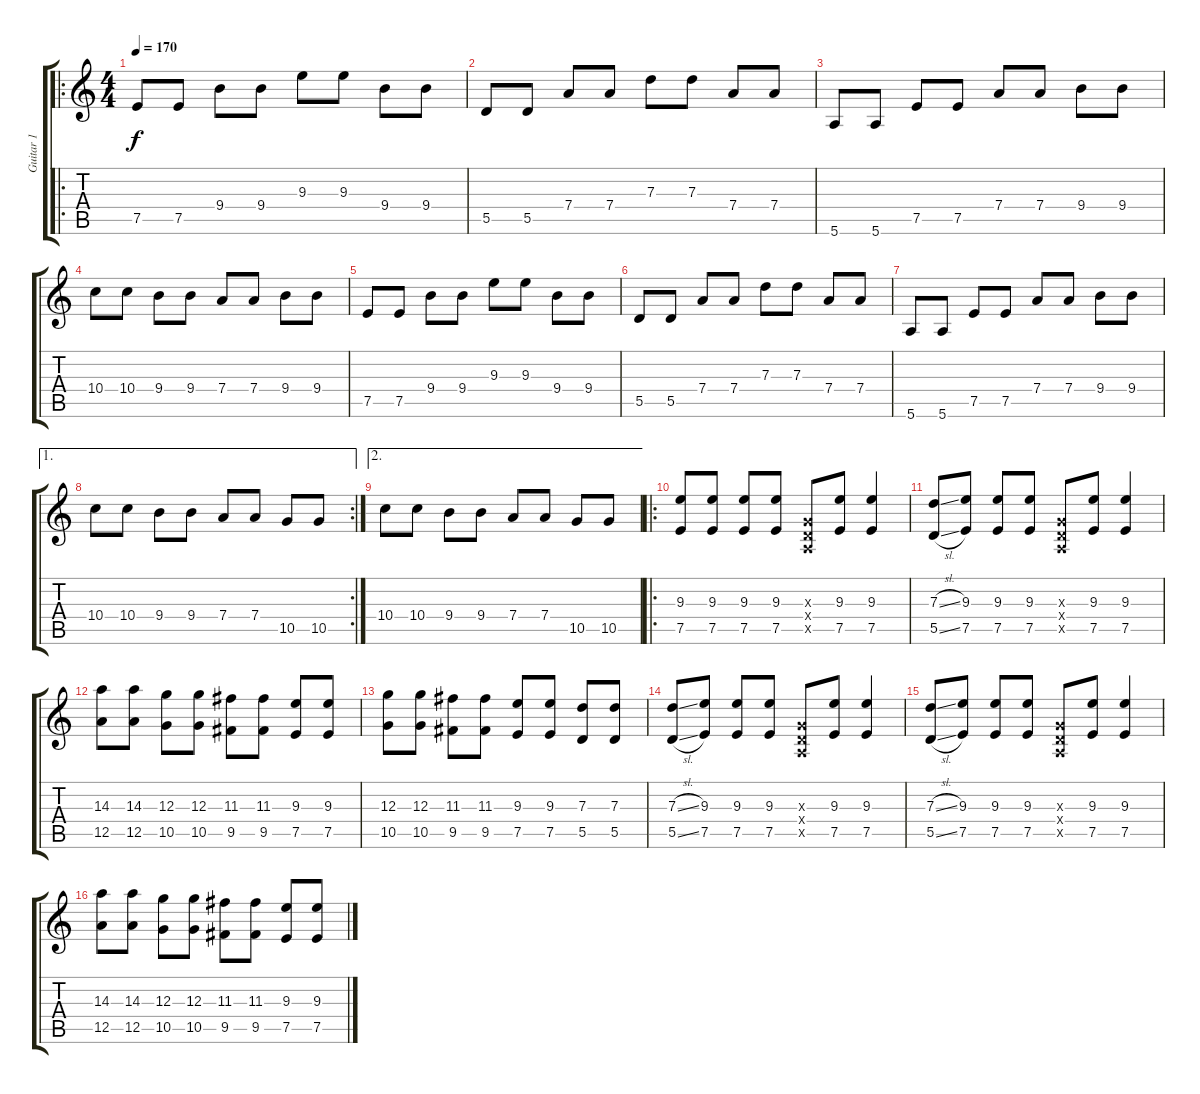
\track ("Guitar 1" "Guitar 1") {instrument overdrivenguitar}
\staff {score tabs}
\tuning (E4 B3 G3 D3 A2 E2) {hide}
\ro
\ts (4 4)
\tempo 170
\clef g2
\ks c
7.5.8{dy f} 7.5.8 9.4.8 9.4.8 9.3.8 9.3.8 9.4.8 9.4.8 |
5.5.8 5.5.8 7.4.8 7.4.8 7.3.8 7.3.8 7.4.8 7.4.8 |
5.6.8 5.6.8 7.5.8 7.5.8 7.4.8 7.4.8 9.4.8 9.4.8 |
10.4.8 10.4.8 9.4.8 9.4.8 7.4.8 7.4.8 9.4.8 9.4.8 |
7.5.8 7.5.8 9.4.8 9.4.8 9.3.8 9.3.8 9.4.8 9.4.8 |
5.5.8 5.5.8 7.4.8 7.4.8 7.3.8 7.3.8 7.4.8 7.4.8 |
5.6.8 5.6.8 7.5.8 7.5.8 7.4.8 7.4.8 9.4.8 9.4.8 |
\ae 1
\rc 2
10.4.8 10.4.8 9.4.8 9.4.8 7.4.8 7.4.8 10.5.8 10.5.8 |
\ae 2
10.4.8 10.4.8 9.4.8 9.4.8 7.4.8 7.4.8 10.5.8 10.5.8 |
\ro
(9.3 7.5).8 (9.3 7.5).8 (9.3 7.5).8 (9.3 7.5).8 (0.3{x} 0.4{x} 0.5{x}).8 (9.3 7.5).8 (9.3 7.5).4 |
(7.3{sl} 5.5{sl}).8 (9.3 7.5).8 (9.3 7.5).8 (9.3 7.5).8 (0.3{x} 0.4{x} 0.5{x}).8 (9.3 7.5).8 (9.3 7.5).4 |
(14.3 12.5).8 (14.3 12.5).8 (12.3 10.5).8 (12.3 10.5).8 (11.3 9.5).8 (11.3 9.5).8 (9.3 7.5).8 (9.3 7.5).8 |
(12.3 10.5).8 (12.3 10.5).8 (11.3 9.5).8 (11.3 9.5).8 (9.3 7.5).8 (9.3 7.5).8 (7.3 5.5).8 (7.3 5.5).8 |
(7.3{sl} 5.5{sl}).8 (9.3 7.5).8 (9.3 7.5).8 (9.3 7.5).8 (0.3{x} 0.4{x} 0.5{x}).8 (9.3 7.5).8 (9.3 7.5).4 |
(7.3{sl} 5.5{sl}).8 (9.3 7.5).8 (9.3 7.5).8 (9.3 7.5).8 (0.3{x} 0.4{x} 0.5{x}).8 (9.3 7.5).8 (9.3 7.5).4 |
(14.3 12.5).8 (14.3 12.5).8 (12.3 10.5).8 (12.3 10.5).8 (11.3 9.5).8 (11.3 9.5).8 (9.3 7.5).8 (9.3 7.5).8
